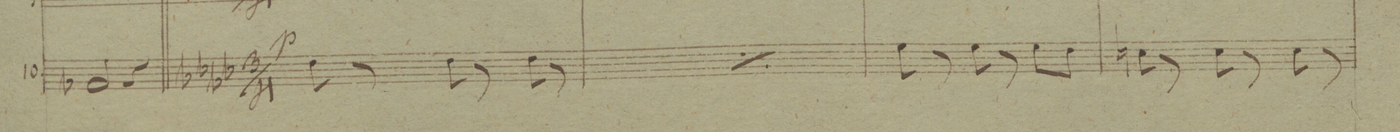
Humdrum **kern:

**kern	**fba	**dynam
*I"10.	*	*
*clefF4	*	*
*k[b-]	*	*
*M3/4	*	*
2AA-X/	.	.
4r	.	.
=58||	=58||	=58||
*k[b-e-a-d-]	*	*
*M3/4	*	*
8F\	.	p
8r	.	.
8F\	.	.
8r	.	.
8F\	.	.
8r	.	.
=59	=59	=59
*rep	*	*
8F\	.	.
8r	.	.
8F\	.	.
8r	.	.
8F\	.	.
8r	.	.
*Xrep	*	*
=60	=60	=60
8G\	.	.
8r	.	.
8G\	.	.
8r	.	.
8G\L	.	.
8F\J	.	.
=61	=61	=61
8En\	.	.
8r	.	.
8E\	.	.
8r	.	.
8E\	.	.
8r	.	.
=62	=62	=62
*-	*-	*-
